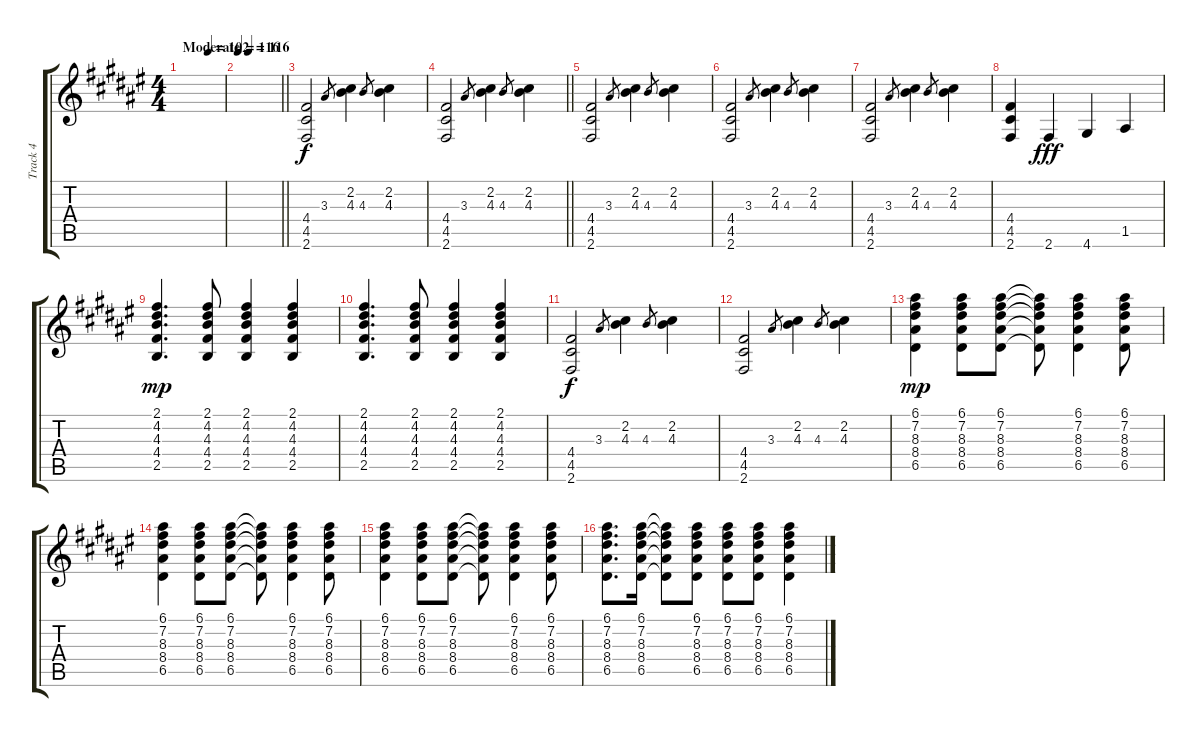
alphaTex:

\track ("Track 4" "Track 4") {instrument electricguitarjazz}
\staff {score tabs}
\tuning (E4 B3 G3 D3 A2 E2) {hide}
\ts (4 4)
\tempo (116 "Moderate")
\tempo (102 0.625)
\tempo (116 "Moderate")
\clef g2
\ks f#
|
\tempo 116
\barLineRight lightlight
|
(4.4 4.5 2.6).2 3.3.8{gr} (2.2 4.3).4 4.3.8{gr} (2.2 4.3).4 |
\barLineRight lightlight
(4.4 4.5 2.6).2 3.3.8{gr} (2.2 4.3).4 4.3.8{gr} (2.2 4.3).4 |
(4.4 4.5 2.6).2 3.3.8{gr} (2.2 4.3).4 4.3.8{gr} (2.2 4.3).4 |
(4.4 4.5 2.6).2 3.3.8{gr} (2.2 4.3).4 4.3.8{gr} (2.2 4.3).4 |
(4.4 4.5 2.6).2 3.3.8{gr} (2.2 4.3).4 4.3.8{gr} (2.2 4.3).4 |
(4.4 4.5 2.6).4 2.6.4{dy fff} 4.6.4 1.5.4 |
(2.1 4.2 4.3 4.4 2.5).4{d dy mp} (2.1 4.2 4.3 4.4 2.5).8 (2.1 4.2 4.3 4.4 2.5).4 (2.1 4.2 4.3 4.4 2.5).4 |
(2.1 4.2 4.3 4.4 2.5).4{d} (2.1 4.2 4.3 4.4 2.5).8 (2.1 4.2 4.3 4.4 2.5).4 (2.1 4.2 4.3 4.4 2.5).4 |
(4.4 4.5 2.6).2{dy f} 3.3.8{gr} (2.2 4.3).4 4.3.8{gr} (2.2 4.3).4 |
(4.4 4.5 2.6).2 3.3.8{gr} (2.2 4.3).4 4.3.8{gr} (2.2 4.3).4 |
(6.1 7.2 8.3 8.4 6.5).4{dy mp} (6.1 7.2 8.3 8.4 6.5).8 (6.1 7.2 8.3 8.4 6.5).8 (6.1{t} 7.2{t} 8.3{t} 8.4{t} 6.5{t}).8 (6.1 7.2 8.3 8.4 6.5).4 (6.1 7.2 8.3 8.4 6.5).8 |
(6.1 7.2 8.3 8.4 6.5).4 (6.1 7.2 8.3 8.4 6.5).8 (6.1 7.2 8.3 8.4 6.5).8 (6.1{t} 7.2{t} 8.3{t} 8.4{t} 6.5{t}).8 (6.1 7.2 8.3 8.4 6.5).4 (6.1 7.2 8.3 8.4 6.5).8 |
(6.1 7.2 8.3 8.4 6.5).4 (6.1 7.2 8.3 8.4 6.5).8 (6.1 7.2 8.3 8.4 6.5).8 (6.1{t} 7.2{t} 8.3{t} 8.4{t} 6.5{t}).8 (6.1 7.2 8.3 8.4 6.5).4 (6.1 7.2 8.3 8.4 6.5).8 |
(6.1 7.2 8.3 8.4 6.5).8{d} (6.1 7.2 8.3 8.4 6.5).16 (6.1{t} 7.2{t} 8.3{t} 8.4{t} 6.5{t}).8 (6.1 7.2 8.3 8.4 6.5).8 (6.1 7.2 8.3 8.4 6.5).8 (6.1 7.2 8.3 8.4 6.5).8 (6.1 7.2 8.3 8.4 6.5).4
